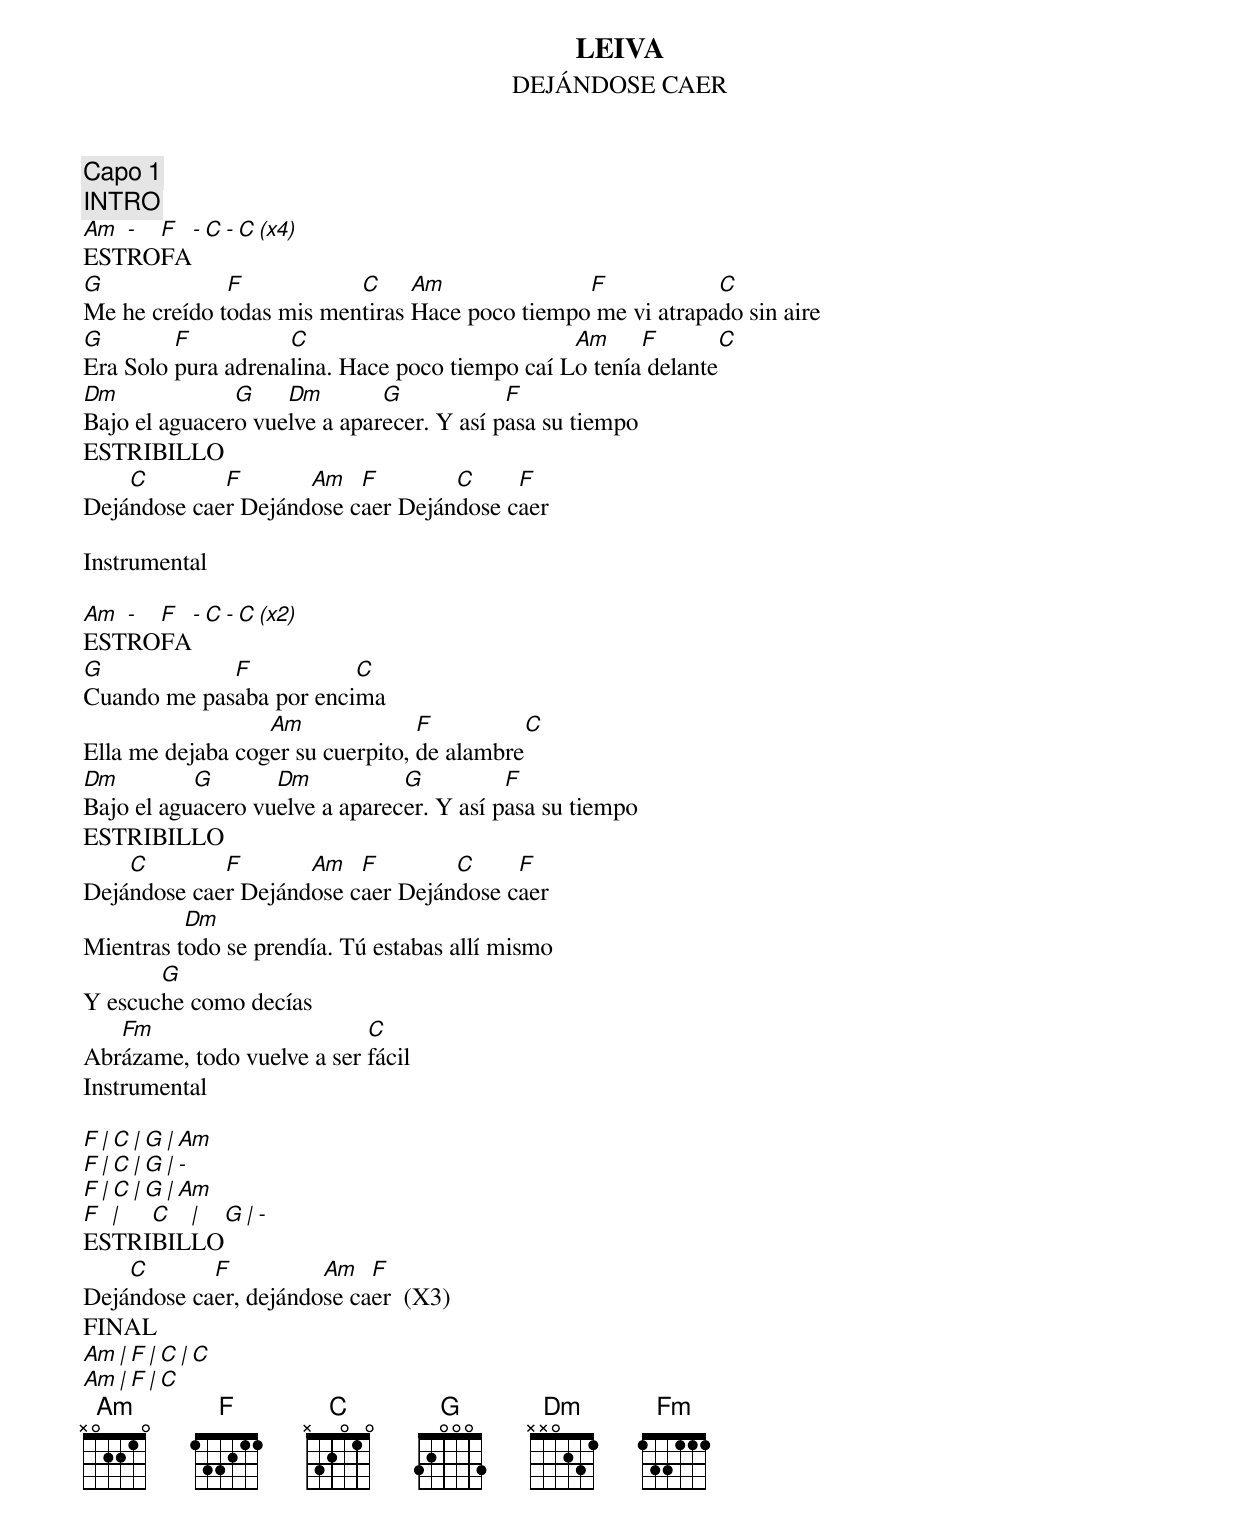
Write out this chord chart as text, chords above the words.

LEIVA
DEJÁNDOSE CAER
Capo 1
INTRO
Am - F - C - C (x4)
ESTROFA
G             F           C	Am    	        F            C
Me he creído todas mis mentiras Hace poco tiempo me vi atrapado sin aire
G        F          C		                Am     F          C
Era Solo pura adrenalina. Hace poco tiempo caí Lo tenía delante
Dm             G    Dm        G            F
Bajo el aguacero vuelve a aparecer. Y así pasa su tiempo
ESTRIBILLO
    C        F       Am   F        C     F
Dejándose caer Dejándose caer Dejándose caer

Instrumental

Am - F - C - C (x2)
ESTROFA
G            F           C
Cuando me pasaba por encima
                  Am    	  F            C
Ella me dejaba coger su cuerpito, de alambre
Dm         G       Dm           G          F
Bajo el aguacero vuelve a aparecer. Y así pasa su tiempo
ESTRIBILLO
    C        F       Am   F        C     F
Dejándose caer Dejándose caer Dejándose caer
          Dm
Mientras todo se prendía. Tú estabas allí mismo
       G
Y escuche como decías
   Fm                       C
Abrázame, todo vuelve a ser fácil
Instrumental

F |  C  | G  | Am
F |  C  | G  | -
F |  C  | G  | Am
F |  C  | G  | -
ESTRIBILLO
    C       F          Am   F
Dejándose caer, dejándose caer  (X3)
FINAL
Am | F | C | C
Am | F | C
